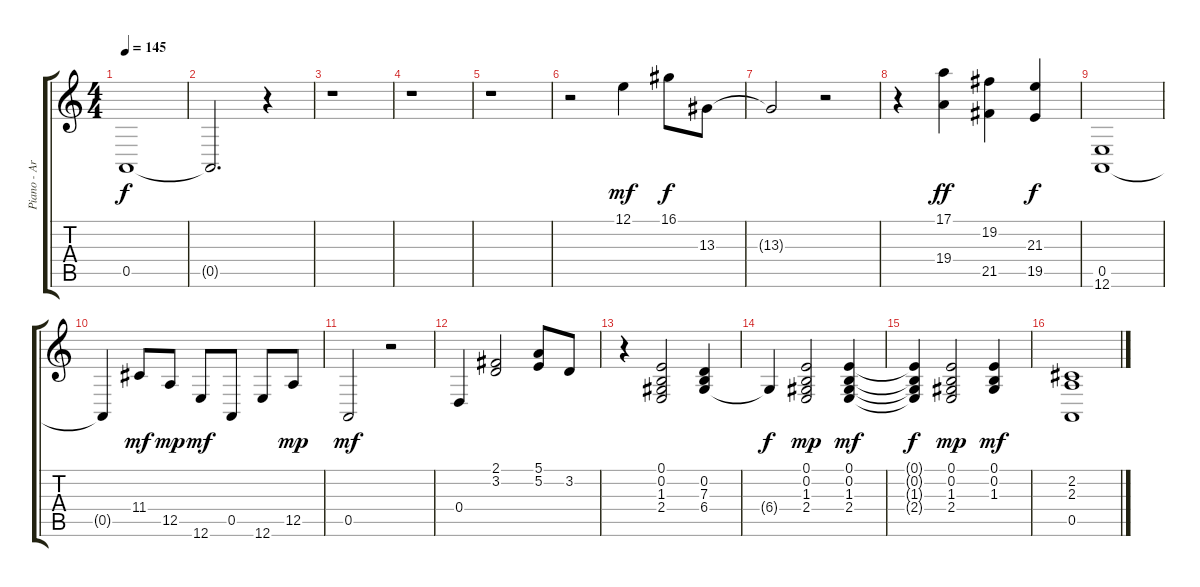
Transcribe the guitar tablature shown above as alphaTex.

\track ("Piano - Arranged. for Guitar" "Piano - Ar") {instrument acousticgrandpiano}
\staff {score tabs}
\tuning (E4 B3 G3 D3 A2 E2) {hide}
\ts (4 4)
\tempo 145
\clef g2
\ks c
0.5.1{dy f} |
0.5{t}.2{d} r.4 |
r.1 |
r.1 |
r.1 |
r.2 12.1.4{dy mf} 16.1.8{dy f} 13.3.8 |
13.3{t}.2 r.2 |
r.4 (17.1 19.4).4{dy ff} (19.2 21.5).4 (21.3 19.5).4{dy f} |
(0.5 12.6).1 |
0.5{t}.4 11.4.8{dy mf} 12.5.8{dy mp} 12.6.8{dy mf} 0.5.8 12.6.8 12.5.8{dy mp} |
0.5.2{dy mf} r.2 |
0.4.4 (2.1 3.2).2 (5.1 5.2).8 3.2.8 |
r.4 (0.1 0.2 1.3 2.4).2 (0.2 7.3 6.4).4 |
6.4{t}.4{dy f} (0.1 0.2 1.3 2.4).2{dy mp} (0.1 0.2 1.3 2.4).4{dy mf} |
(0.1{t} 0.2{t} 1.3{t} 2.4{t}).4{dy f} (0.1 0.2 1.3 2.4).2{dy mp} (0.1 0.2 1.3).4{dy mf} |
(2.2 2.3 0.5).1
